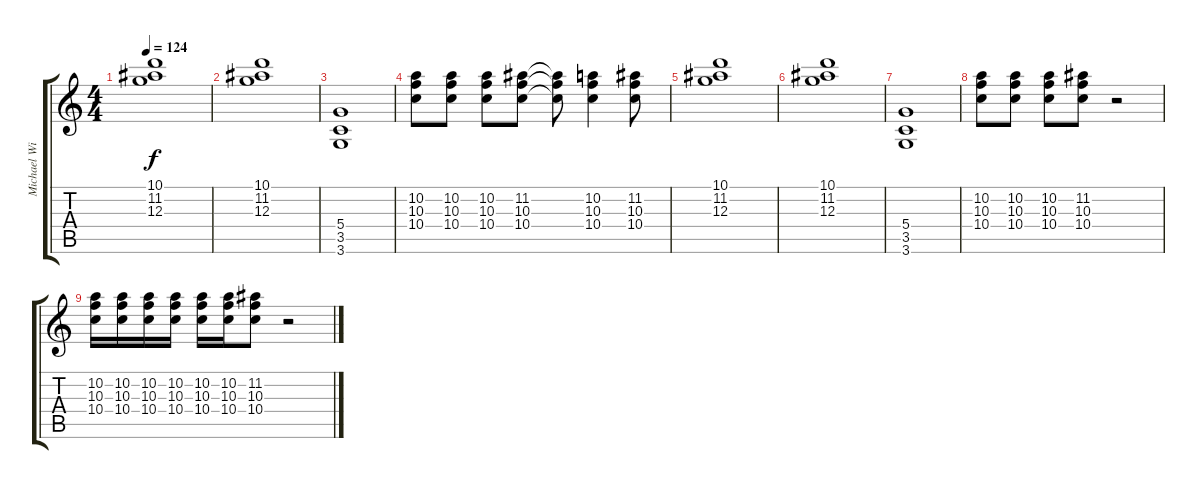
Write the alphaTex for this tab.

\track ("Michael Wilton (Standard Tuning)" "Michael Wi") {instrument distortionguitar}
\staff {score tabs}
\tuning (E4 B3 G3 D3 A2 E2) {hide}
\ts (4 4)
\tempo 124
\clef g2
\ks c
(10.1 11.2 12.3).1{dy f} |
(10.1 11.2 12.3).1 |
(5.4 3.5 3.6).1 |
(10.2 10.3 10.4).8 (10.2 10.3 10.4).8 (10.2 10.3 10.4).8 (11.2 10.3 10.4).8 (11.2{t} 10.3{t} 10.4{t}).8 (10.2 10.3 10.4).4 (11.2 10.3 10.4).8 |
(10.1 11.2 12.3).1 |
(10.1 11.2 12.3).1 |
(5.4 3.5 3.6).1 |
(10.2 10.3 10.4).8 (10.2 10.3 10.4).8 (10.2 10.3 10.4).8 (11.2 10.3 10.4).8 r.2 |
(10.2 10.3 10.4).16 (10.2 10.3 10.4).16 (10.2 10.3 10.4).16 (10.2 10.3 10.4).16 (10.2 10.3 10.4).16 (10.2 10.3 10.4).16 (11.2 10.3 10.4).8 r.2
